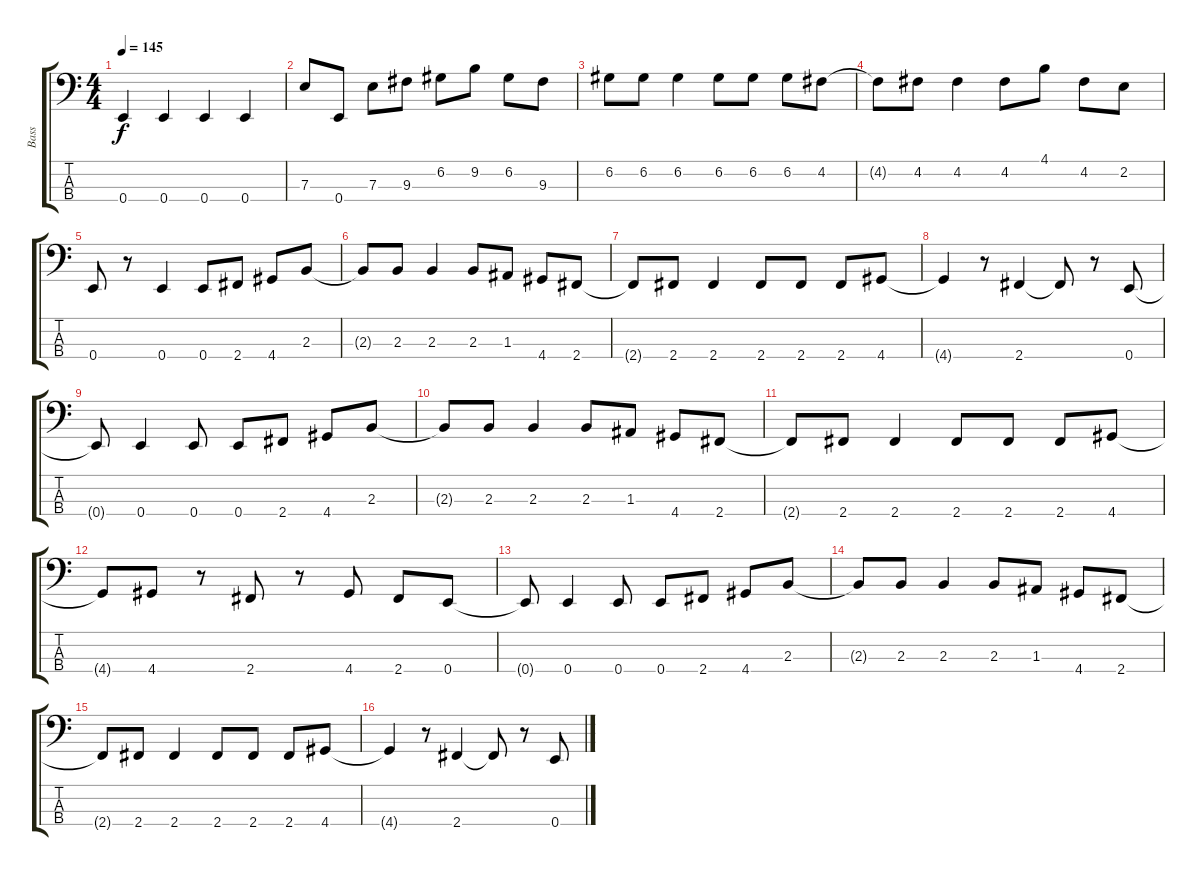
\track ("Bass" "Bass") {instrument electricbasspick}
\staff {score tabs}
\tuning (G2 D2 A1 E1) {hide}
\ts (4 4)
\tempo 145
\clef f4
\ks c
0.4.4{dy f} 0.4.4 0.4.4 0.4.4 |
7.3.8 0.4.8 7.3.8 9.3.8 6.2.8 9.2.8 6.2.8 9.3.8 |
6.2.8 6.2.8 6.2.4 6.2.8 6.2.8 6.2.8 4.2.8 |
4.2{t}.8 4.2.8 4.2.4 4.2.8 4.1.8 4.2.8 2.2.8 |
0.4.8 r.8 0.4.4 0.4.8 2.4.8 4.4.8 2.3.8 |
2.3{t}.8 2.3.8 2.3.4 2.3.8 1.3.8 4.4.8 2.4.8 |
2.4{t}.8 2.4.8 2.4.4 2.4.8 2.4.8 2.4.8 4.4.8 |
4.4{t}.4 r.8 2.4.4 2.4{t}.8 r.8 0.4.8 |
0.4{t}.8 0.4.4 0.4.8 0.4.8 2.4.8 4.4.8 2.3.8 |
2.3{t}.8 2.3.8 2.3.4 2.3.8 1.3.8 4.4.8 2.4.8 |
2.4{t}.8 2.4.8 2.4.4 2.4.8 2.4.8 2.4.8 4.4.8 |
4.4{t}.8 4.4.8 r.8 2.4.8 r.8 4.4.8 2.4.8 0.4.8 |
0.4{t}.8 0.4.4 0.4.8 0.4.8 2.4.8 4.4.8 2.3.8 |
2.3{t}.8 2.3.8 2.3.4 2.3.8 1.3.8 4.4.8 2.4.8 |
2.4{t}.8 2.4.8 2.4.4 2.4.8 2.4.8 2.4.8 4.4.8 |
4.4{t}.4 r.8 2.4.4 2.4{t}.8 r.8 0.4.8
